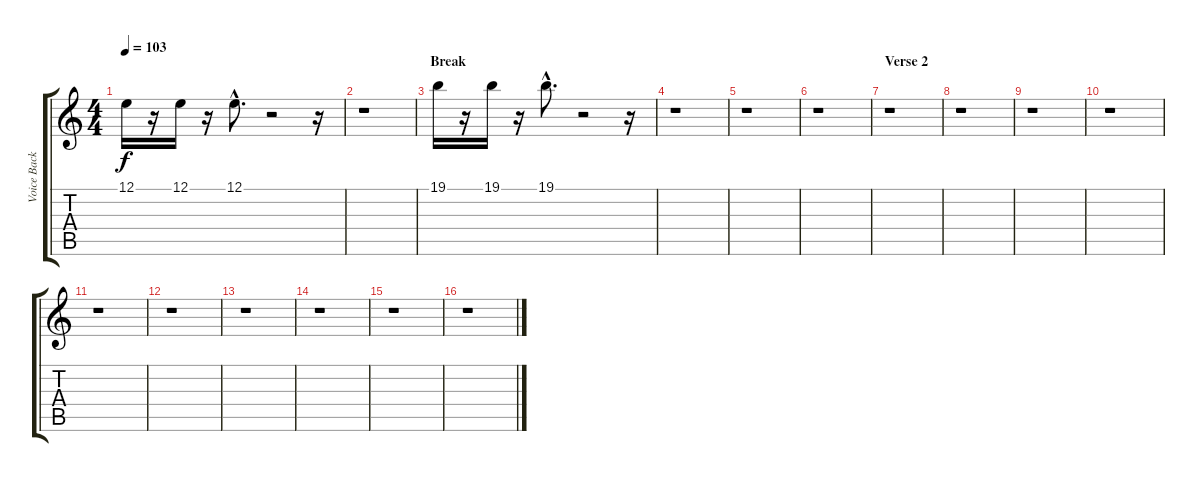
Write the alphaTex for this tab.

\track ("Voice Back" "Voice Back") {instrument oboe}
\staff {score tabs}
\tuning (E4 B3 G3 D3 A2 E2) {hide}
\ts (4 4)
\tempo 103
\clef g2
\ks c
12.1.16{dy f} r.16 12.1.16 r.16 12.1{hac}.8{d} r.2 r.16 |
r.1 |
\section ("" "Break ")
19.1.16 r.16 19.1.16 r.16 19.1{hac}.8{d} r.2 r.16 |
r.1 |
r.1 |
r.1 |
\section ("" "Verse 2")
r.1 |
r.1 |
r.1 |
r.1 |
r.1 |
r.1 |
r.1 |
r.1 |
r.1 |
r.1
